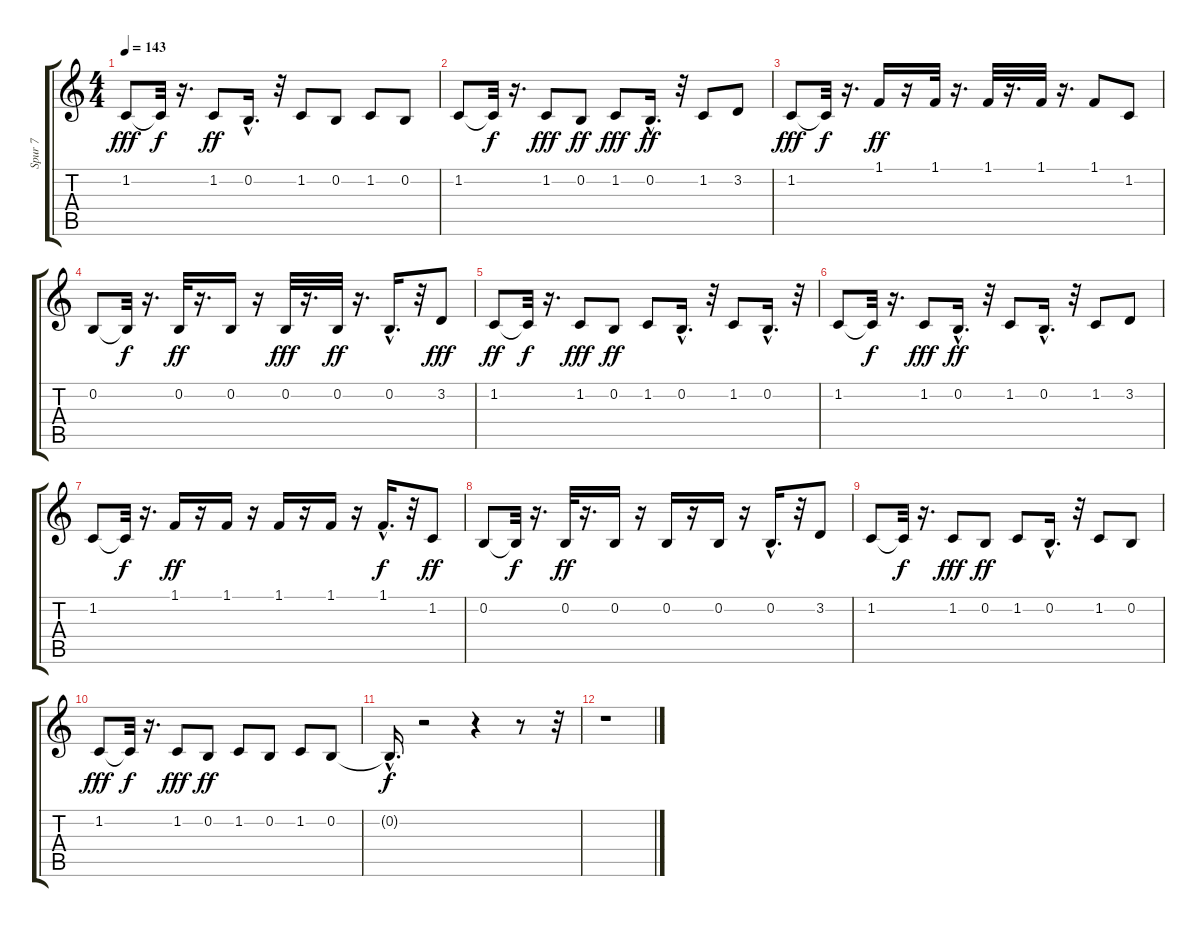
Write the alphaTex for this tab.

\track ("Spur 7" "Spur 7") {instrument lead2sawtooth}
\staff {score tabs}
\tuning (E4 B3 G3 D3 A2 E2) {hide}
\ts (4 4)
\tempo 143
\clef g2
\ks c
1.2.8{dy fff} 1.2{t}.32{dy f} r.16{d} 1.2.8{dy ff} 0.2{hac}.16{d} r.32 1.2.8 0.2.8 1.2.8 0.2.8 |
1.2.8 1.2{t}.32{dy f} r.16{d} 1.2.8{dy fff} 0.2.8{dy ff} 1.2.8{dy fff} 0.2{hac}.16{d dy ff} r.32 1.2.8 3.2.8 |
1.2.8{dy fff} 1.2{t}.32{dy f} r.16{d} 1.1.16{dy ff} r.16 1.1.32 r.16{d} 1.1.32 r.16{d} 1.1.32 r.16{d} 1.1.8 1.2.8 |
0.2.8 0.2{t}.32{dy f} r.16{d} 0.2.32{dy ff} r.16{d} 0.2.16 r.16 0.2.32{dy fff} r.16{d} 0.2.32{dy ff} r.16{d} 0.2{hac}.16{d} r.32 3.2.8{dy fff} |
1.2.8{dy ff} 1.2{t}.32{dy f} r.16{d} 1.2.8{dy fff} 0.2.8{dy ff} 1.2.8 0.2{hac}.16{d} r.32 1.2.8 0.2{hac}.16{d} r.32 |
1.2.8 1.2{t}.32{dy f} r.16{d} 1.2.8{dy fff} 0.2{hac}.16{d dy ff} r.32 1.2.8 0.2{hac}.16{d} r.32 1.2.8 3.2.8 |
1.2.8 1.2{t}.32{dy f} r.16{d} 1.1.16{dy ff} r.16 1.1.16 r.16 1.1.16 r.16 1.1.16 r.16 1.1{hac}.16{d dy f} r.32 1.2.8{dy ff} |
0.2.8 0.2{t}.32{dy f} r.16{d} 0.2.32{dy ff} r.16{d} 0.2.16 r.16 0.2.16 r.16 0.2.16 r.16 0.2{hac}.16{d} r.32 3.2.8 |
1.2.8 1.2{t}.32{dy f} r.16{d} 1.2.8{dy fff} 0.2.8{dy ff} 1.2.8 0.2{hac}.16{d} r.32 1.2.8 0.2.8 |
1.2.8{dy fff} 1.2{t}.32{dy f} r.16{d} 1.2.8{dy fff} 0.2.8{dy ff} 1.2.8 0.2.8 1.2.8 0.2.8 |
0.2{hac t}.16{d dy f} r.2 r.4 r.8 r.32 |
r.1
